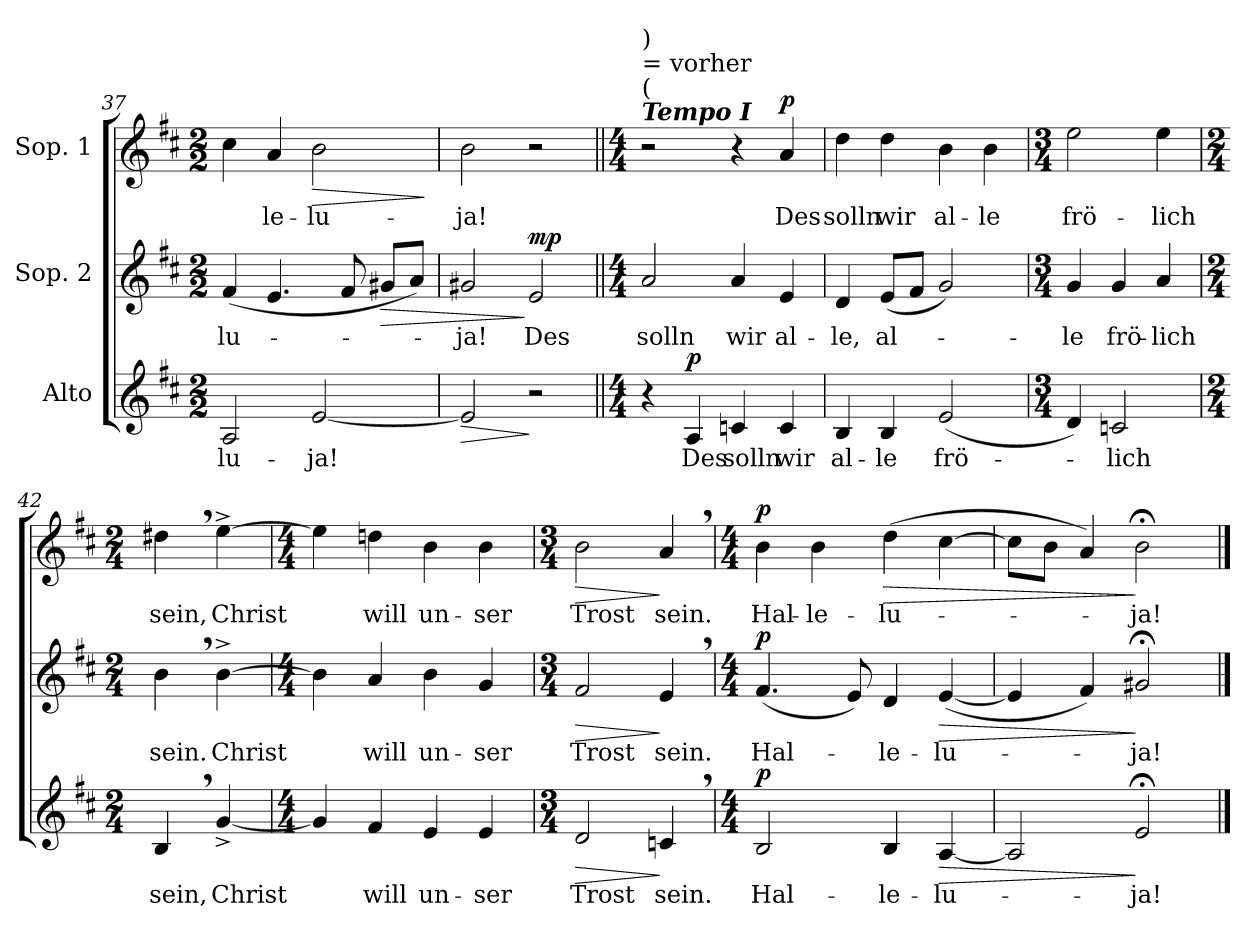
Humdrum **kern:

**kern	**text	**dynam	**kern	**text	**dynam	**kern	**text	**dynam
*part3	*part3	*part3	*part2	*part2	*part2	*part1	*part1	*part1
*staff3	*staff3	*staff3	*staff2	*staff2	*staff2	*staff1	*staff1	*staff1
*I"Alto	*	*	*I"Sop. 2	*	*	*I"Sop. 1	*	*
*clefG2	*	*	*clefG2	*	*	*clefG2	*	*
*k[f#c#]	*	*	*k[f#c#]	*	*	*k[f#c#]	*	*
*b:	*	*	*b:	*	*	*b:	*	*
*M2/2	*	*	*M2/2	*	*	*M2/2	*	*
=37	=37	=37	=37	=37	=37	=37	=37	=37
!	!LO:LY:b	!	!	!LO:LY:b	!	!	!	!
2A/	-lu-	.	(<4f#/	-lu-	.	4cc#\	.	.
!	!	!	!	!	!	!	!LO:LY:b	!
.	.	.	4.e/	.	.	4a/	-le-	.
!	!LO:LY:b	!	!	!	!	!	!LO:LY:b	!LO:HP:b
[2e/	-ja!	.	.	.	.	2b\	-lu-	>
.	.	.	8f#/	.	.	.	.	.
!	!	!	!	!	!LO:HP:b	!	!	!
.	.	.	8g#X/L	.	>	.	.	.
.	.	.	8a/J)	.	.	.	.	.
.	.	.	.	.	.	.	.	]
=38	=38	=38	=38	=38	=38	=38	=38	=38
!	!	!LO:HP:b	!	!LO:LY:b	!	!	!LO:LY:b	!
2eZ/]	.	>	2g#XZ/	-ja!	.	2bZ\	-ja!	.
!	!	!	!	!LO:LY:b	!LO:DY:n=1:a	!	!	!
2r	.	]	2e/	Des	] mp	2r	.	.
!!LO:LB:g=z
=39||	=39||	=39||	=39||	=39||	=39||	=39||	=39||	=39||
*M4/4	*	*	*M4/4	*	*	*M4/4	*	*
!	!	!	!	!	!	!LO:TX:a:Bi:t=Tempo I	!	!
!	!	!	!	!	!	!LO:TX:a:t=(	!	!
!	!	!	!	!	!	!LO:TX:a:t== vorher	!	!
!	!	!	!	!	!	!LO:TX:a:t=)	!	!
!	!	!	!	!LO:LY:b	!	!	!	!
4r	.	.	2a/	solln	.	2r	.	.
!	!LO:LY:b	!LO:DY:a	!	!	!	!	!	!
4A/	Des	p	.	.	.	.	.	.
!	!LO:LY:b	!	!	!LO:LY:b	!	!	!	!
4cn/	solln	.	4a/	wir	.	4r	.	.
!	!LO:LY:b	!	!	!LO:LY:b	!	!	!LO:LY:b	!LO:DY:a
4c/	wir	.	4e/	al-	.	4a/	Des	p
=40	=40	=40	=40	=40	=40	=40	=40	=40
!	!LO:LY:b	!	!	!LO:LY:b	!	!	!LO:LY:b	!
4B/	al-	.	4d/	-le,	.	4dd\	solln	.
!	!LO:LY:b	!	!	!LO:LY:b	!	!	!LO:LY:b	!
4B/	-le	.	(<8e/L	al-	.	4dd\	wir	.
.	.	.	8f#/J	.	.	.	.	.
!	!LO:LY:b	!	!	!	!	!	!LO:LY:b	!
(<2e/	frö-	.	2g/)	.	.	4b\	al-	.
!	!	!	!	!	!	!	!LO:LY:b	!
.	.	.	.	.	.	4b\	-le	.
=41	=41	=41	=41	=41	=41	=41	=41	=41
*M3/4	*	*	*M3/4	*	*	*M3/4	*	*
!	!	!	!	!LO:LY:b	!	!	!LO:LY:b	!
4d/)	.	.	4g/	-le	.	2ee\	frö-	.
!	!LO:LY:b	!	!	!LO:LY:b	!	!	!	!
2cn/	-lich	.	4g/	frö-	.	.	.	.
!	!	!	!	!LO:LY:b	!	!	!LO:LY:b	!
.	.	.	4a/	-lich	.	4ee\	-lich	.
=42	=42	=42	=42	=42	=42	=42	=42	=42
*M2/4	*	*	*M2/4	*	*	*M2/4	*	*
!	!LO:LY:b	!	!	!LO:LY:b	!	!	!LO:LY:b	!
4B,>/	sein,	.	4b,>\	sein.	.	4dd#X,>\	sein,	.
!	!LO:LY:b	!	!	!LO:LY:b	!	!	!LO:LY:b	!
[4g^</	Christ	.	[4b^>\	Christ	.	[4ee^>\	Christ	.
!!LO:LB:g=z
=43	=43	=43	=43	=43	=43	=43	=43	=43
*M4/4	*	*	*M4/4	*	*	*M4/4	*	*
4g/]	.	.	4b\]	.	.	4ee\]	.	.
!	!LO:LY:b	!	!	!LO:LY:b	!	!	!LO:LY:b	!
4f#/	will	.	4a/	will	.	4ddn\	will	.
!	!LO:LY:b	!	!	!LO:LY:b	!	!	!LO:LY:b	!
4e/	un-	.	4b\	un-	.	4b\	un-	.
!	!LO:LY:b	!	!	!LO:LY:b	!	!	!LO:LY:b	!
4e/	-ser	.	4g/	-ser	.	4b\	-ser	.
=44	=44	=44	=44	=44	=44	=44	=44	=44
*M3/4	*	*	*M3/4	*	*	*M3/4	*	*
!	!LO:LY:b	!LO:HP:b	!	!LO:LY:b	!LO:HP:b	!	!LO:LY:b	!LO:HP:b
2d/	Trost	>	2f#/	Trost	>	2b\	Trost	>
!	!LO:LY:b	!	!	!LO:LY:b	!	!	!LO:LY:b	!
4cn,>/	sein.	]	4e,>/	sein.	]	4a,>/	sein.	]
=45	=45	=45	=45	=45	=45	=45	=45	=45
*M4/4	*	*	*M4/4	*	*	*M4/4	*	*
!	!LO:LY:b	!LO:DY:a	!	!LO:LY:b	!LO:DY:a	!	!LO:LY:b	!LO:DY:a
2B/	Hal-	p	(<4.f#/	Hal-	p	4b\	Hal-	p
!	!	!	!	!	!	!	!LO:LY:b	!
.	.	.	.	.	.	4b\	-le-	.
.	.	.	8e/)	.	.	.	.	.
!	!LO:LY:b	!	!	!LO:LY:b	!	!	!LO:LY:b	!LO:HP:b
4B/	-le-	.	4d/	-le-	.	(>4dd\	-lu-	>
!	!LO:LY:b	!LO:HP:b	!	!LO:LY:b	!LO:HP:b	!	!	!
[4A/	-lu-	>	(<[4e/	-lu-	>	[4cc#\	.	.
=46	=46	=46	=46	=46	=46	=46	=46	=46
2A/]	.	.	4e/]	.	.	8cc#\L]	.	.
.	.	.	.	.	.	8b\J	.	.
.	.	.	4f#/)	.	.	4a/)	.	.
!	!LO:LY:b	!	!	!LO:LY:b	!	!	!LO:LY:b	!
2e;</	-ja!	]	2g#X;</	-ja!	]	2b;<\	-ja!	]
==	==	==	==	==	==	==	==	==
*-	*-	*-	*-	*-	*-	*-	*-	*-
